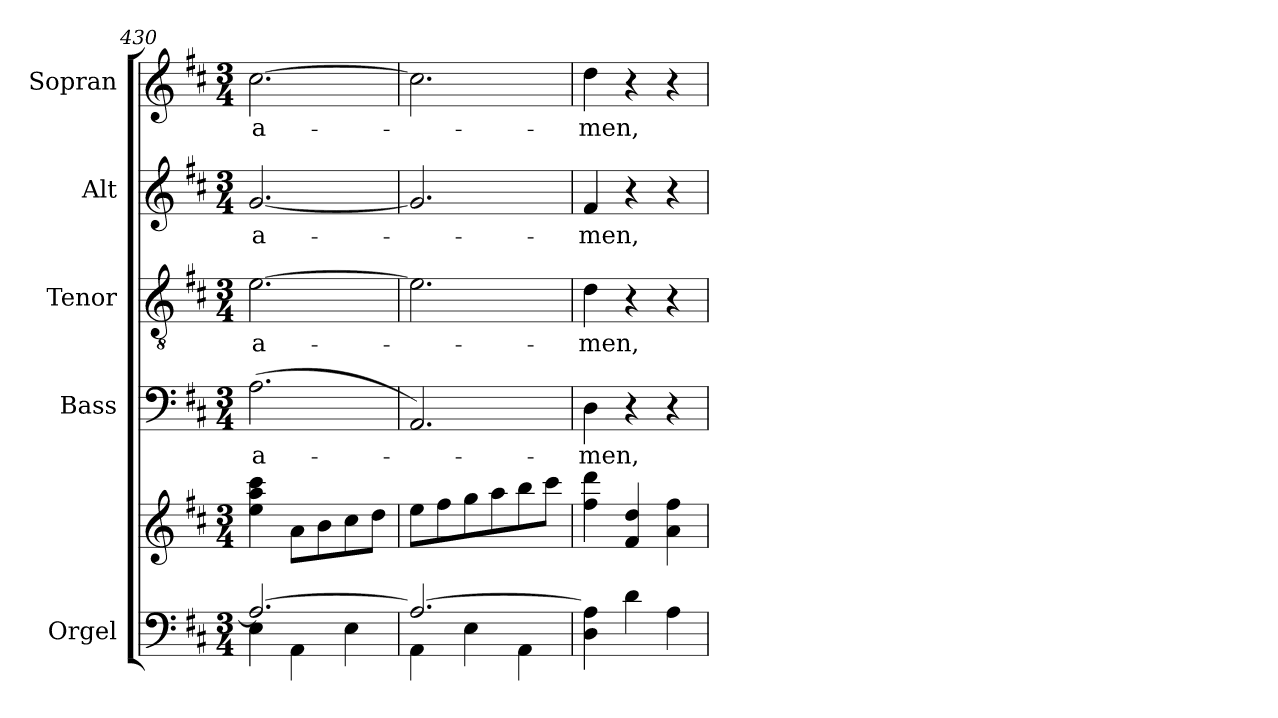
**kern	**kern	**kern	**text	**kern	**text	**kern	**text	**kern	**text
*part5	*part5	*part4	*part4	*part3	*part3	*part2	*part2	*part1	*part1
*staff6	*staff5	*staff4	*staff4	*staff3	*staff3	*staff2	*staff2	*staff1	*staff1
*I"Orgel	*	*I"Bass	*	*I"Tenor	*	*I"Alt	*	*I"Sopran	*
*I'Org.	*	*I'B	*	*I'T	*	*I'A	*	*I'S	*
*clefF4	*clefG2	*clefF4	*	*clefGv2	*	*clefG2	*	*clefG2	*
*k[f#c#]	*k[f#c#]	*k[f#c#]	*	*k[f#c#]	*	*k[f#c#]	*	*k[f#c#]	*
*D:	*D:	*D:	*	*D:	*	*D:	*	*D:	*
*M3/4	*M3/4	*M3/4	*	*M3/4	*	*M3/4	*	*M3/4	*
=430	=430	=430	=430	=430	=430	=430	=430	=430	=430
*^	*	*	*	*	*	*	*	*	*
!	!	!	!	!LO:LY:b	!	!LO:LY:b	!	!LO:LY:b	!	!LO:LY:b
2.A/_	4E\	4ee\ 4aa\ 4ccc#\	(>2.A\	a-	[2.e\	a-	[2.g/	a-	[2.cc#\	a-
.	4AA\	8a\L	.	.	.	.	.	.	.	.
.	.	8b\	.	.	.	.	.	.	.	.
.	4E\	8cc#\	.	.	.	.	.	.	.	.
.	.	8dd\J	.	.	.	.	.	.	.	.
=431	=431	=431	=431	=431	=431	=431	=431	=431	=431	=431
2.A/_	4AA\	8ee\L	2.AA/)	.	2.e\]	.	2.g/]	.	2.cc#\]	.
.	.	8ff#\	.	.	.	.	.	.	.	.
.	4E\	8gg\	.	.	.	.	.	.	.	.
.	.	8aa\	.	.	.	.	.	.	.	.
.	4AA\	8bb\	.	.	.	.	.	.	.	.
.	.	8ccc#\J	.	.	.	.	.	.	.	.
*v	*v	*	*	*	*	*	*	*	*	*
=432	=432	=432	=432	=432	=432	=432	=432	=432	=432
!	!	!	!LO:LY:b	!	!LO:LY:b	!	!LO:LY:b	!	!LO:LY:b
4D\ 4A\]	4ff#\ 4ddd\	4D\	-men,	4d\	-men,	4f#/	-men,	4dd\	-men,
4d\	4f#/ 4dd/	4r	.	4r	.	4r	.	4r	.
4A\	4a\ 4ff#\	4r	.	4r	.	4r	.	4r	.
=	=	=	=	=	=	=	=	=	=
*-	*-	*-	*-	*-	*-	*-	*-	*-	*-
